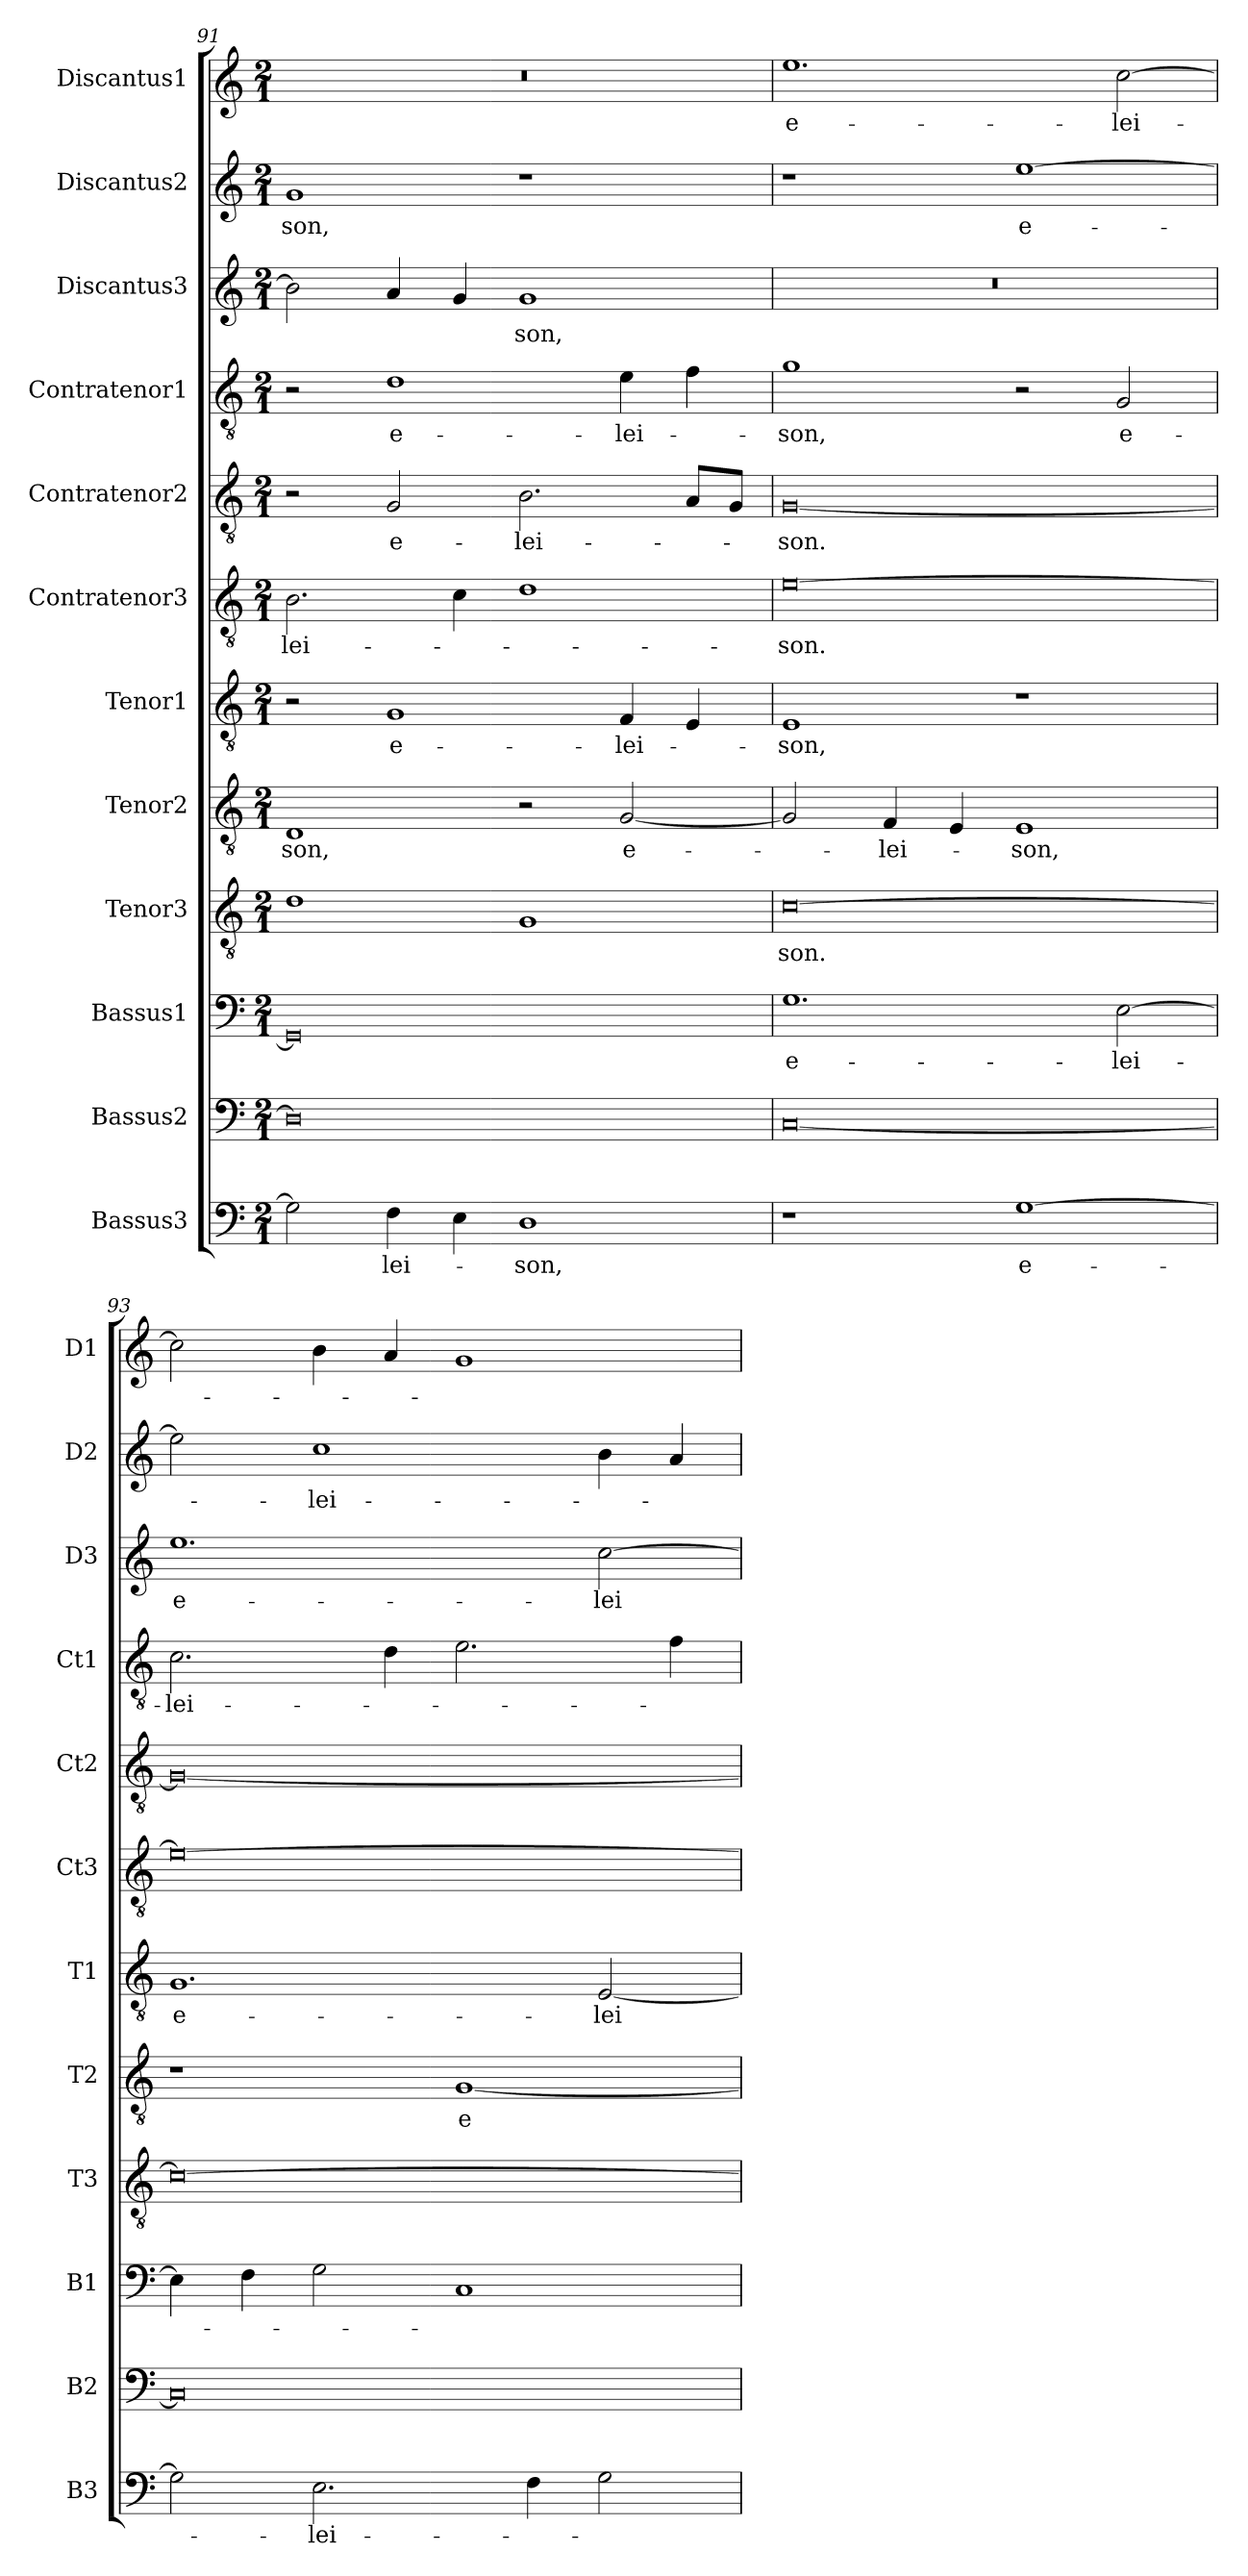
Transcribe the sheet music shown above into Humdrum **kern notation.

**kern	**text	**kern	**kern	**text	**kern	**text	**kern	**text	**kern	**text	**kern	**text	**kern	**text	**kern	**text	**kern	**text	**kern	**text	**kern	**text
*part12	*part12	*part11	*part10	*part10	*part9	*part9	*part8	*part8	*part7	*part7	*part6	*part6	*part5	*part5	*part4	*part4	*part3	*part3	*part2	*part2	*part1	*part1
*staff12	*staff12	*staff11	*staff10	*staff10	*staff9	*staff9	*staff8	*staff8	*staff7	*staff7	*staff6	*staff6	*staff5	*staff5	*staff4	*staff4	*staff3	*staff3	*staff2	*staff2	*staff1	*staff1
*I"Bassus3	*	*I"Bassus2	*I"Bassus1	*	*I"Tenor3	*	*I"Tenor2	*	*I"Tenor1	*	*I"Contratenor3	*	*I"Contratenor2	*	*I"Contratenor1	*	*I"Discantus3	*	*I"Discantus2	*	*I"Discantus1	*
*I'B3	*	*I'B2	*I'B1	*	*I'T3	*	*I'T2	*	*I'T1	*	*I'Ct3	*	*I'Ct2	*	*I'Ct1	*	*I'D3	*	*I'D2	*	*I'D1	*
*clefF4	*	*clefF4	*clefF4	*	*clefGv2	*	*clefGv2	*	*clefGv2	*	*clefGv2	*	*clefGv2	*	*clefGv2	*	*clefG2	*	*clefG2	*	*clefG2	*
*k[]	*	*k[]	*k[]	*	*k[]	*	*k[]	*	*k[]	*	*k[]	*	*k[]	*	*k[]	*	*k[]	*	*k[]	*	*k[]	*
*M2/1	*	*M2/1	*M2/1	*	*M2/1	*	*M2/1	*	*M2/1	*	*M2/1	*	*M2/1	*	*M2/1	*	*M2/1	*	*M2/1	*	*M2/1	*
=91	=91	=91	=91	=91	=91	=91	=91	=91	=91	=91	=91	=91	=91	=91	=91	=91	=91	=91	=91	=91	=91	=91
2G]	.	0D]	0GG]	.	1d	.	1D	-son,	2r	.	2.B	-lei-	2r	.	2r	.	2b]	.	1g	-son,	0r	.
4F	-lei-	.	.	.	.	.	.	.	1G	e-	.	.	2G	e-	1d	e-	4a	.	.	.	.	.
4E	.	.	.	.	.	.	.	.	.	.	4c	.	.	.	.	.	4g	.	.	.	.	.
1D	-son,	.	.	.	1G	.	2r	.	.	.	1d	.	2.B	-lei-	.	.	1g	-son,	1r	.	.	.
.	.	.	.	.	.	.	[2G	e-	4F	-lei-	.	.	.	.	4e	-lei-	.	.	.	.	.	.
.	.	.	.	.	.	.	.	.	4E	.	.	.	8AL	.	4f	.	.	.	.	.	.	.
.	.	.	.	.	.	.	.	.	.	.	.	.	8GJ	.	.	.	.	.	.	.	.	.
=92	=92	=92	=92	=92	=92	=92	=92	=92	=92	=92	=92	=92	=92	=92	=92	=92	=92	=92	=92	=92	=92	=92
1r	.	[0C	1.G	e-	[0c	-son.	2G]	.	1E	-son,	[0e	-son.	[0G	-son.	1g	-son,	0r	.	1r	.	1.ee	e-
.	.	.	.	.	.	.	4F	-lei-	.	.	.	.	.	.	.	.	.	.	.	.	.	.
.	.	.	.	.	.	.	4E	.	.	.	.	.	.	.	.	.	.	.	.	.	.	.
[1G	e-	.	.	.	.	.	1E	-son,	1r	.	.	.	.	.	2r	.	.	.	[1ee	e-	.	.
.	.	.	[2E	-lei-	.	.	.	.	.	.	.	.	.	.	2G	e-	.	.	.	.	[2cc	-lei-
=93	=93	=93	=93	=93	=93	=93	=93	=93	=93	=93	=93	=93	=93	=93	=93	=93	=93	=93	=93	=93	=93	=93
2G]	.	0C]	4E]	.	0c_	.	1r	.	1.G	e-	0e_	.	0G_	.	2.c	-lei-	1.ee	e-	2ee]	.	2cc]	.
.	.	.	4F	.	.	.	.	.	.	.	.	.	.	.	.	.	.	.	.	.	.	.
2.E	-lei-	.	2G	.	.	.	.	.	.	.	.	.	.	.	.	.	.	.	1cc	-lei-	4b	.
.	.	.	.	.	.	.	.	.	.	.	.	.	.	.	4d	.	.	.	.	.	4a	.
.	.	.	1C	.	.	.	[1G	e-	.	.	.	.	.	.	2.e	.	.	.	.	.	1g	.
4F	.	.	.	.	.	.	.	.	.	.	.	.	.	.	.	.	.	.	.	.	.	.
2G	.	.	.	.	.	.	.	.	[2E	-lei-	.	.	.	.	.	.	[2cc	-lei-	4b	.	.	.
.	.	.	.	.	.	.	.	.	.	.	.	.	.	.	4f	.	.	.	4a	.	.	.
=	=	=	=	=	=	=	=	=	=	=	=	=	=	=	=	=	=	=	=	=	=	=
*-	*-	*-	*-	*-	*-	*-	*-	*-	*-	*-	*-	*-	*-	*-	*-	*-	*-	*-	*-	*-	*-	*-
